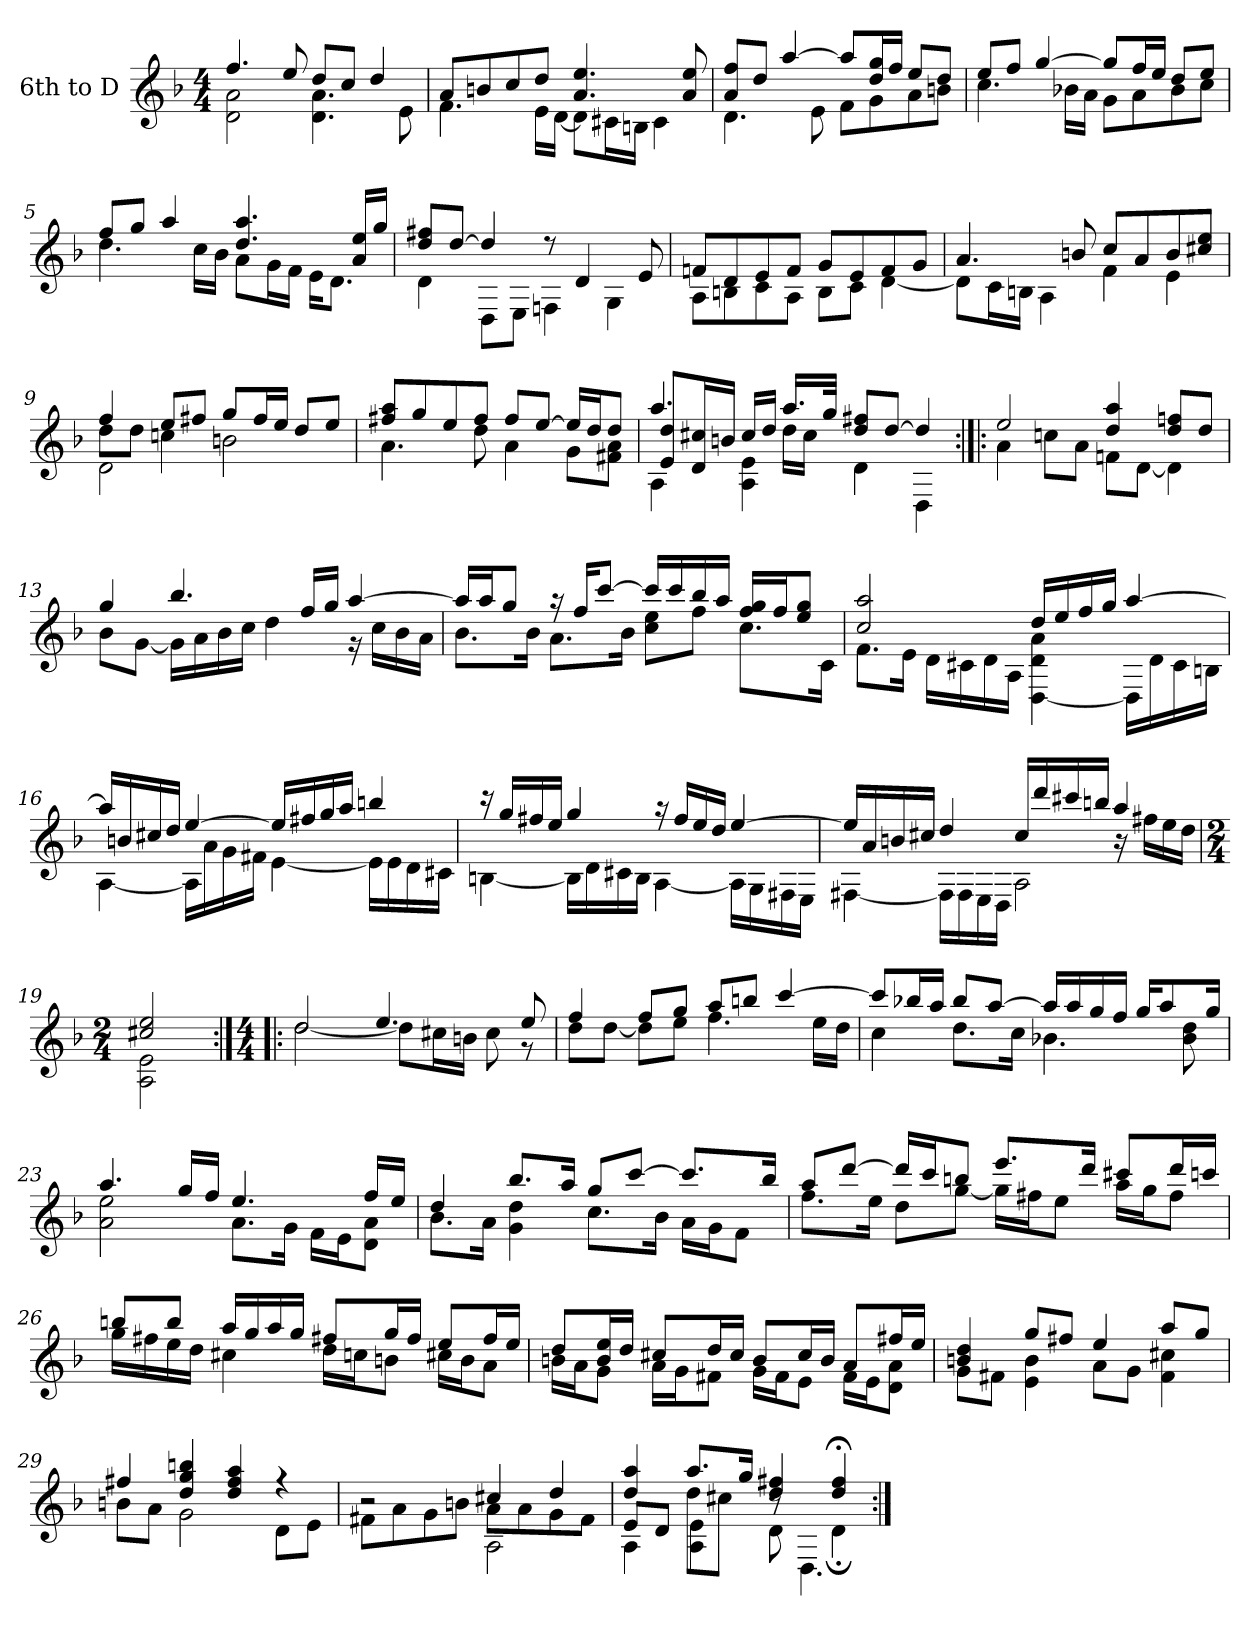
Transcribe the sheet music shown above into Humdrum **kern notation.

**kern
*part1
*staff1
*I"6th to D
!!LO:PB:g=z
*clefG2
*ITrd7c12
*k[b-]
*d:
*M4/4
*MM60
=1
*^
4.fi/	2Di\ 2Ai
8ei/	.
8di/L	4.Di\ 4.Ai
8ci/J	.
4di/	.
.	8Ei\
=2	=2
8Ai/L	4.Fi\
8Bni/	.
8ci/	.
8di/J	16Ei\LL
.	[16Di\JJ
4.Ai/ 4.ei	8Di\L]
.	16C#Xi\L
.	16BBni\JJ
.	4C#i\
8Ai/ 8ei	.
=3	=3
8Ai/ 8fiL	4.Di\
8di/J	.
[4ai/	.
.	8Ei\
8ai/L]	8Fi\L
16di/ 16giL	8Gi\
16fi/JJ	.
8ei/L	8Ai\
8di/J	8Bni\J
=4	=4
8ei/L	4.ci\
8fi/J	.
[4gi/	.
.	16B-Xi\LL
.	16Ai\JJ
8gi/L]	8Gi\L
16fi/L	8Ai\
16ei/JJ	.
8di/L	8B-i\
8ei/J	8ci\J
!!LO:LB:g=z	!!
=5	=5
8fi/L	4.di\
8gi/J	.
4ai/	.
.	16ci\LL
.	16B-i\JJ
4.di/ 4.ai	8Ai\L
.	16Gi\L
.	16Fi\JJ
.	16Ei\KL
.	8.Di\J
16Ai/ 16eiLL	.
16gi/JJ	.
=6	=6
8di/ 8f#XiL	4Di\
[8di/J	.
4di/]	8DDi\L
.	8EEi\J
8r	4FFni\
4Di/	.
.	4GGi\
8Ei/	.
=7	=7
8Fni/L	8AAi\L
8Di/	8BBni\
8Ei/	8Ci\
8Fi/J	8AAi\J
8Gi/L	8BBi\L
8Ei/	8Ci\J
8Fi/	[4Di\
8Gi/J	.
=8	=8
4.Ai/	8Di\L]
.	16Ci\L
.	16BBni\JJ
.	4AAi\
8Bni/	.
8ci/L	4Fi\
8Ai/	.
8Bi/	4Ei\
8c#Xi/ 8eiJ	.
!!LO:LB:g=z	!!
=9	=9
*	*^
4fi/	8di\L	2Di\
.	8di\J	.
8ei/L	4cni\	.
8f#Xi/J	.	.
8gi/L	2Bni\	2ryy
16f#i/L	.	.
16ei/JJ	.	.
8di/L	.	.
8ei/J	.	.
*	*v	*v
=10	=10
8f#Xi/ 8aiL	4.Ai\
8gi/	.
8ei/	.
8f#i/J	8di\
8f#i/L	4Ai\
[8ei/J	.
16ei/LL]	8Gi\L
16di/J	.
8di/J	8F#Xi\ 8AiJ
=11	=11
*	*^
4.ai/	8Ei/ 8diL	4AAi\
.	16Di/ 16c#XiL	.
.	16Bni/JJ	.
.	16c#i/LL	4AAi\ 4Ei
.	16di/JJ	.
16.ai/LL	16di\LL	.
.	16c#i\JJ	.
32gi/JJk	.	.
8di/ 8f#XiL	2ryy	4Di\
[8di/J	.	.
4di/]	.	4DDi\
*	*v	*v
!!LO:LB:g=z
=12:|!|:	=12:|!|:
2ei/	4Ai\
.	8cni\L
.	8Ai\J
4di/ 4ai	8Fni\L
.	[8Di\J
8di/ 8fniL	4Di\]
8di/J	.
=13	=13
4gi/	8B-i\L
.	[8Gi\J
4.b-i/	16Gi\LL]
.	16Ai\
.	16B-i\
.	16ci\JJ
.	4di\
16fi/LL	.
16gi/JJ	.
[4ai/	16r
.	16ci\LL
.	16B-i\
.	16Ai\JJ
=14	=14
16ai/LL]	8.B-i\L
16ai/J	.
8gi/J	.
.	16B-i\Jk
16r	8.Ai\L
16fi/KL	.
[8cci/J	.
.	16B-i\Jk
16cci/LL]	8ci\ 8eiL
16cci/	.
16b-i/	8fi\J
16ai/JJ	.
16fi/ 16giLL	8.ci\L
16fi/J	.
8ei/ 8giJ	.
.	16Ci\Jk
!!LO:LB:g=z	!!
=15	=15
2ci/ 2ai	8.Fi\L
.	16Ei\Jk
.	16Di\LL
.	16C#Xi\
.	16Di\
.	16AAi\JJ
16di/LL	[4DDi\ 4Di 4Ai
16ei/	.
16fi/	.
16gi/JJ	.
[4ai/	16DDi\LL]
.	16Di\
.	16C#i\
.	16BBni\JJ
=16	=16
16ai/LL]	[4AAi\
16Bni/	.
16c#Xi/	.
16di/JJ	.
[4ei/	16AAi\LL]
.	16Ai\
.	16Gi\
.	16F#Xi\JJ
16ei/LL]	[4Ei\
16f#Xi/	.
16gi/	.
16ai/JJ	.
4bni/	16Ei\LL]
.	16Ei\
.	16Di\
.	16C#Xi\JJ
=17	=17
16r	[4BBni\
16gi/LL	.
16f#Xi/	.
16ei/JJ	.
4gi/	16BBi\LL]
.	16Di\
.	16C#Xi\
.	16BBi\JJ
16r	[4AAi\
16f#i/LL	.
16ei/	.
16di/JJ	.
[4ei/	16AAi\LL]
.	16GGi\
.	16FF#Xi\
.	16EEi\JJ
!!LO:LB:g=z	!!
=18	=18
*	*^
16ei/LL]	[4FF#Xi\	2ryy
16Ai/	.	.
16Bni/	.	.
16c#Xi/JJ	.	.
4di/	16FF#i\LL]	.
.	16FF#i\	.
.	16EEi\	.
.	16DDi\JJ	.
16c#i/LL	4ryy	2AAi\
16ddi/	.	.
16cc#Xi/	.	.
16bni/JJ	.	.
4ai/	16r	.
.	16f#Xi\LL	.
.	16ei\	.
.	16di\JJ	.
*v	*v	*v
=19
*M2/4
*^
2c#Xi/ 2ei	2AAi\ 2Ei
=20:|!|:	=20:|!|:
*M4/4	*
2di/	[2di\
4.ei/	8di\L]
.	16c#Xi\L
.	16Bni\JJ
.	8c#i\
8ei/	8r
=21	=21
4fi/	8di\L
.	[8di\J
8fi/L	8di\L]
8gi/J	8ei\J
8ai/L	4.fi\
8bni/J	.
[4cci/	.
.	16ei\LL
.	16di\JJ
!!LO:LB:g=z	!!
=22	=22
8cci/L]	4ci\
16b-Xi/L	.
16ai/JJ	.
8b-i/L	8.di\L
[8ai/J	.
.	16ci\Jk
16ai/LL]	4.B-Xi\
16ai/	.
16gi/	.
16fi/JJ	.
16gi/KL	.
8ai/	.
.	8B-i\ 8di
16gi/Jk	.
=23	=23
4.ai/	2Ai\ 2ei
16gi/LL	.
16fi/JJ	.
4.ei/	8.Ai\L
.	16Gi\Jk
.	16Fi\LL
.	16Ei\J
16fi/LL	8Di\ 8AiJ
16ei/JJ	.
=24	=24
4di/	8.B-i\L
.	16Ai\Jk
8.b-i/L	4Gi\ 4di
16ai/Jk	.
8gi/L	8.ci\L
[8cci/J	.
.	16B-i\Jk
8.cci/L]	16Ai\LL
.	16Gi\J
.	8Fi\J
16b-i/Jk	.
!!LO:LB:g=z	!!
=25	=25
8ai/L	8.fi\L
[8ddi/J	.
.	16ei\Jk
16ddi/LL]	8di\L
16cci/J	.
8bni/J	[8gi\J
8.eei/L	16gi\LL]
.	16f#Xi\J
.	8ei\J
16ddi/Jk	.
8cc#Xi/L	16ai\LL
.	16gi\J
16ddi/L	8f#i\J
16ccni/JJ	.
=26	=26
8bni/L	16gi\LL
.	16f#Xi\
8bi/J	16ei\
.	16di\JJ
16ai/LL	4c#Xi\
16gi/	.
16ai/	.
16gi/JJ	.
8f#Xi/L	16di\LL
.	16cni\J
16gi/L	8Bni\J
16f#i/JJ	.
8ei/L	16c#Xi\LL
.	16Bi\J
16f#i/L	8Ai\J
16ei/JJ	.
=27	=27
8di/L	16Bni\LL
.	16Ai\J
16Bi/ 16eiL	8Gi\J
16di/JJ	.
8c#Xi/L	16Ai\LL
.	16Gi\J
16di/L	8F#Xi\J
16c#i/JJ	.
8Bi/L	16Gi\LL
.	16F#i\J
16c#i/L	8Ei\J
16Bi/JJ	.
8Ai/L	16F#i\LL
.	16Ei\J
16f#Xi/L	8Di\ 8AiJ
16ei/JJ	.
!!LO:LB:g=z	!!
=28	=28
4Bni/ 4di	8Gi\L
.	8F#Xi\J
8gi/L	4Ei\ 4Bi
8f#Xi/J	.
4ei/	8Ai\L
.	8Gi\J
8ai/L	4F#i\ 4c#Xi
8gi/J	.
=29	=29
4f#Xi/	8Bni\L
.	8Ai\J
4di/ 4gi 4bni	2Gi\
4di/ 4f#i 4ai	.
4r	8Di\L
.	8Ei\J
=30	=30
*	*^
2r	8F#Xi\L	2r
.	8Ai\	.
.	8Gi\	.
.	8Bni\J	.
4c#Xi/	8Ai\L	2AAi\
.	8Ai\	.
4di/	8Gi\	.
.	8F#i\J	.
=31	=31	=31
4di/ 4ai	8Ei/L	4AAi\
.	8Di/J	.
8.ai/L	8di\L	4AAi\ 4Ei
.	8c#Xi\J	.
16gi/Jk	.	.
4di/ 4f#Xi	8Di\	8r
.	8ryy	4.DDi\
4di/; 4f#i;	4D;i\	.
*v	*v	*v
=:|!
*-
